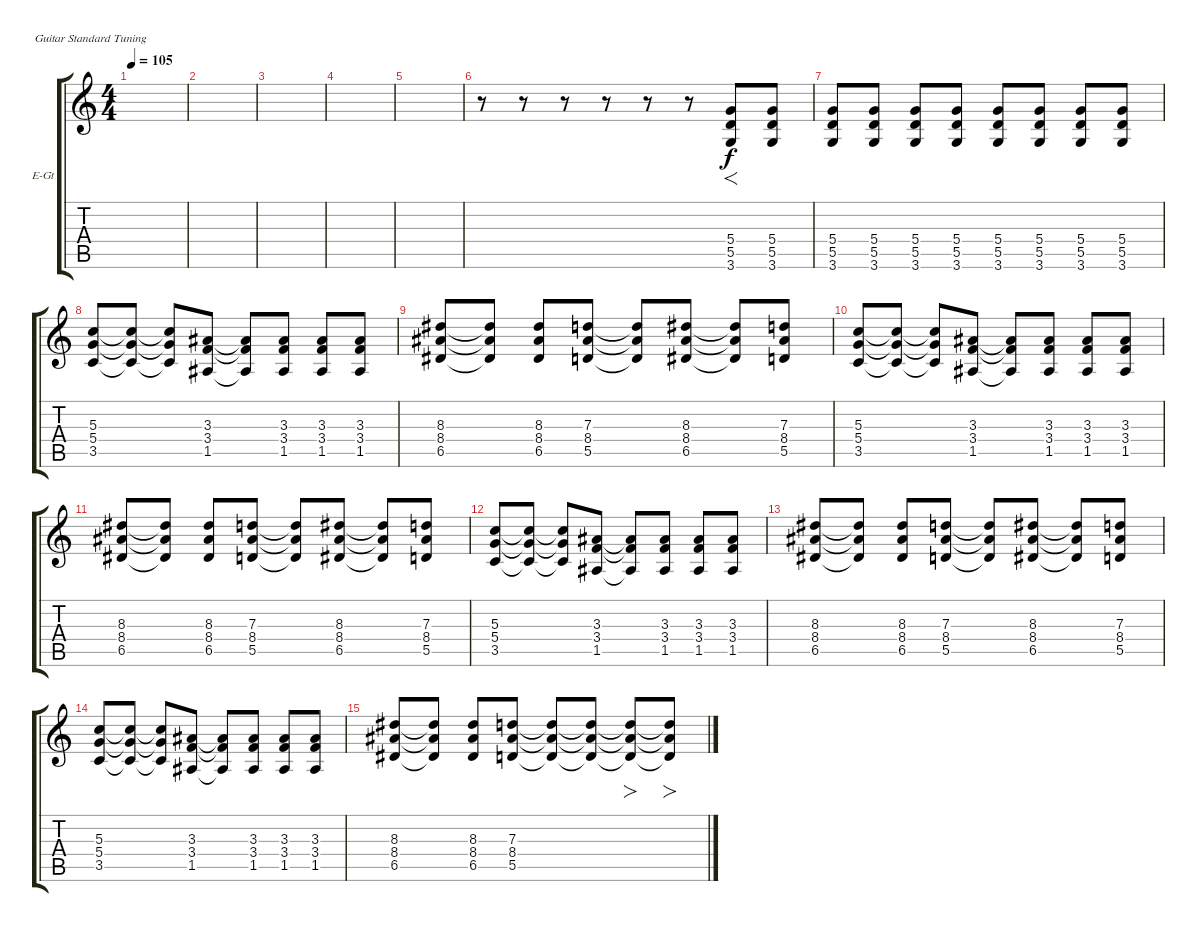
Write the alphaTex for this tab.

\defaultSystemsLayout 4
\bracketExtendMode groupsimilarinstruments
\firstSystemTrackNameOrientation horizontal
\otherSystemsTrackNameOrientation horizontal
\track ("Noize MC" "E-Gt") {instrument distortionguitar}
\staff {score tabs}
\tuning (E4 B3 G3 D3 A2 E2)
\ts (4 4)
\tempo 105
\clef g2
\ks c
|
|
|
|
|
r.8 r.8 r.8 r.8 r.8 r.8 (3.6 5.5 5.4).8{f} (3.6 5.4 5.5).8 |
(3.6 5.5 5.4).8 (3.6 5.4 5.5).8 (3.6 5.4 5.5).8 (3.6 5.4 5.5).8 (3.6 5.4 5.5).8 (3.6 5.4 5.5).8 (3.6 5.5 5.4).8 (3.6 5.5 5.4).8 |
(3.5 5.3 5.4).8 (3.5{t} 5.3{t} 5.4{t}).8 (3.5{t} 5.4{t} 5.3{t}).8 (1.5 3.3 3.4).8 (1.5{t} 3.3{t} 3.4{t}).8 (1.5 3.3 3.4).8 (1.5 3.3 3.4).8 (1.5 3.4 3.3).8 |
(6.5 8.4 8.3).8 (6.5{t} 8.4{t} 8.3{t}).8 (6.5 8.4 8.3).8 (5.5 7.3 8.4).8 (5.5{t} 7.3{t} 8.4{t}).8 (6.5 8.3 8.4).8 (6.5{t} 8.3{t} 8.4{t}).8 (5.5 7.3 8.4).8 |
(3.5 5.3 5.4).8 (3.5{t} 5.3{t} 5.4{t}).8 (3.5{t} 5.4{t} 5.3{t}).8 (1.5 3.3 3.4).8 (1.5{t} 3.3{t} 3.4{t}).8 (1.5 3.3 3.4).8 (1.5 3.3 3.4).8 (1.5 3.4 3.3).8 |
(6.5 8.4 8.3).8 (6.5{t} 8.4{t} 8.3{t}).8 (6.5 8.4 8.3).8 (5.5 7.3 8.4).8 (5.5{t} 7.3{t} 8.4{t}).8 (6.5 8.3 8.4).8 (6.5{t} 8.3{t} 8.4{t}).8 (5.5 7.3 8.4).8 |
(3.5 5.3 5.4).8 (3.5{t} 5.3{t} 5.4{t}).8 (3.5{t} 5.4{t} 5.3{t}).8 (1.5 3.3 3.4).8 (1.5{t} 3.3{t} 3.4{t}).8 (1.5 3.3 3.4).8 (1.5 3.3 3.4).8 (1.5 3.4 3.3).8 |
(6.5 8.4 8.3).8 (6.5{t} 8.4{t} 8.3{t}).8 (6.5 8.4 8.3).8 (5.5 7.3 8.4).8 (5.5{t} 7.3{t} 8.4{t}).8 (6.5 8.3 8.4).8 (6.5{t} 8.3{t} 8.4{t}).8 (5.5 7.3 8.4).8 |
(3.5 5.3 5.4).8 (3.5{t} 5.3{t} 5.4{t}).8 (3.5{t} 5.4{t} 5.3{t}).8 (1.5 3.3 3.4).8 (1.5{t} 3.3{t} 3.4{t}).8 (1.5 3.3 3.4).8 (1.5 3.3 3.4).8 (1.5 3.4 3.3).8 |
(6.5 8.4 8.3).8 (6.5{t} 8.4{t} 8.3{t}).8 (6.5 8.4 8.3).8 (5.5 7.3 8.4).8 (5.5{t} 7.3{t} 8.4{t}).8 (5.5{t} 7.3{t} 8.4{t}).8 (5.5{t} 7.3{t} 8.4{t}).8{fo} (5.5{t} 7.3{t} 8.4{t}).8{fo}
